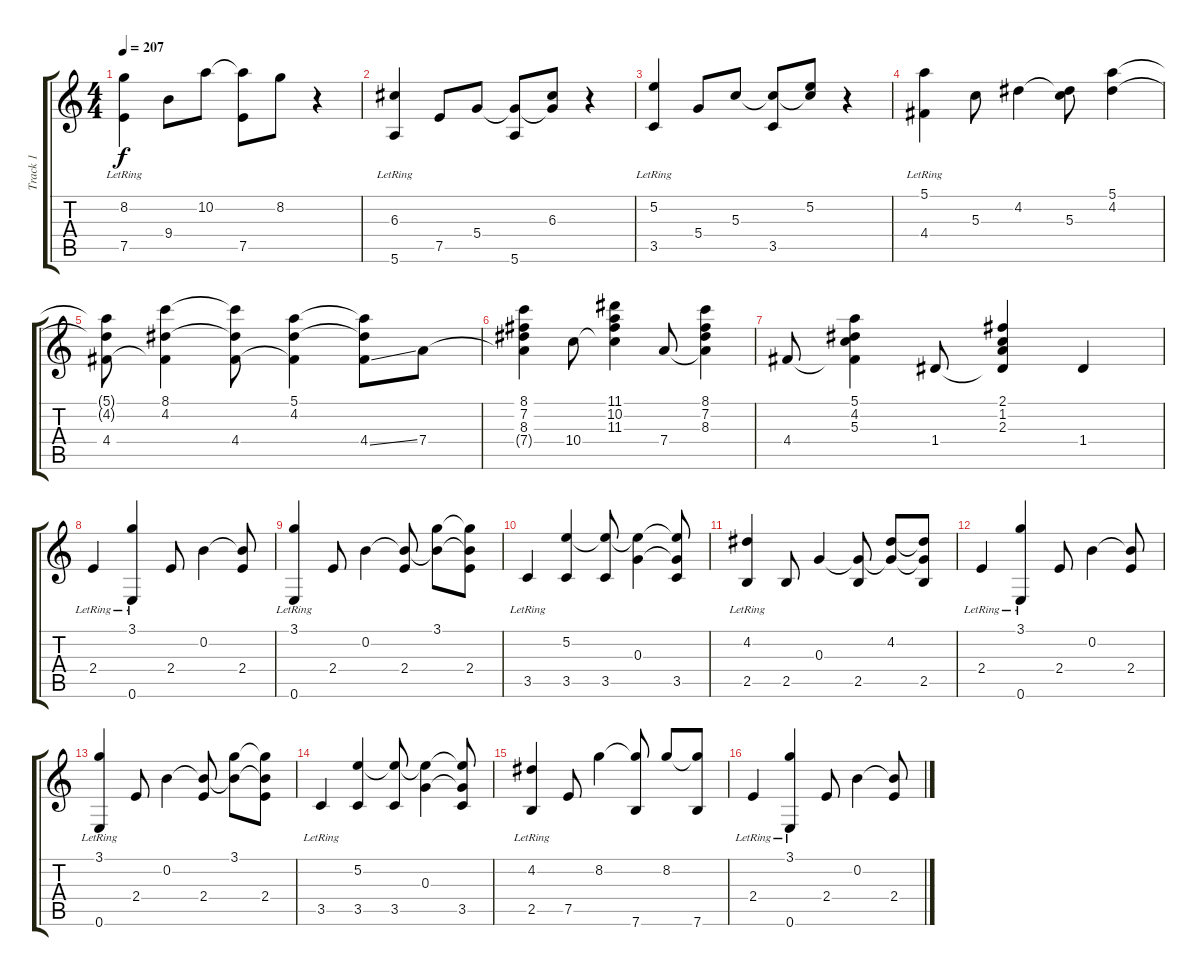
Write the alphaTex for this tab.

\track ("Track 1" "Track 1") {instrument acousticguitarsteel}
\staff {score tabs}
\tuning (E4 B3 G3 D3 A2 E2) {hide}
\ts (4 4)
\tempo 207
\clef g2
\ks c
(8.2{lr} 7.5{lr}).4{dy f} 9.4.8 10.2.8 (10.2{t} 7.5).8 8.2.8 r.4 |
(6.3{lr} 5.6{lr}).4 7.5.8 5.4.8 (5.4{t} 5.6).8 (6.3 5.4{t}).8 r.4 |
(5.2{lr} 3.5{lr}).4 5.4.8 5.3.8 (5.3{t} 3.5).8 (5.2 5.3{t}).8 r.4 |
(5.1{lr} 4.4{lr}).4 5.3.8 4.2.4 (4.2{t} 5.3).8 (5.1 4.2).4 |
(5.1{t} 4.2{t} 4.4).8 (8.1 4.2 4.4{t}).4 (8.1{t} 4.2{t} 4.4).8 (5.1 4.2 4.4{t}).4 (5.1{t} 4.2{t} 4.4{ss}).8 7.4.8 |
(8.1 7.2 8.3 7.4{t}).4 10.4.8 (11.1 10.2 11.3 10.4{t}).4 7.4.8 (8.1 7.2 8.3 7.4{t}).4 |
4.4.8 (5.1 4.2 5.3 4.4{t}).4 1.4.8 (2.1 1.2 2.3 1.4{t}).4 1.4.4 |
2.4{lr}.4 (3.1{lr} 0.6{lr}).4 2.4.8 0.2.4 (0.2{t} 2.4).8 |
(3.1{lr} 0.6{lr}).4 2.4.8 0.2.4 (0.2{t} 2.4).8 (3.1 0.2{t}).8 (3.1{t} 0.2{t} 2.4).8 |
3.5{lr}.4 (5.2 3.5).4 (5.2{t} 3.5).8 (5.2{t} 0.3).4 (5.2{t} 0.3{t} 3.5).8 |
(4.2{lr} 2.5{lr}).4 2.5.8 0.3.4 (0.3{t} 2.5).8 (4.2 0.3{t}).8 (4.2{t} 0.3{t} 2.5).8 |
2.4{lr}.4 (3.1{lr} 0.6{lr}).4 2.4.8 0.2.4 (0.2{t} 2.4).8 |
(3.1{lr} 0.6{lr}).4 2.4.8 0.2.4 (0.2{t} 2.4).8 (3.1 0.2{t}).8 (3.1{t} 0.2{t} 2.4).8 |
3.5{lr}.4 (5.2 3.5).4 (5.2{t} 3.5).8 (5.2{t} 0.3).4 (5.2{t} 0.3{t} 3.5).8 |
(4.2{lr} 2.5{lr}).4 7.5.8 8.2.4 (8.2{t} 7.6).8 8.2.8 (8.2{t} 7.6).8 |
2.4{lr}.4 (3.1{lr} 0.6{lr}).4 2.4.8 0.2.4 (0.2{t} 2.4).8
